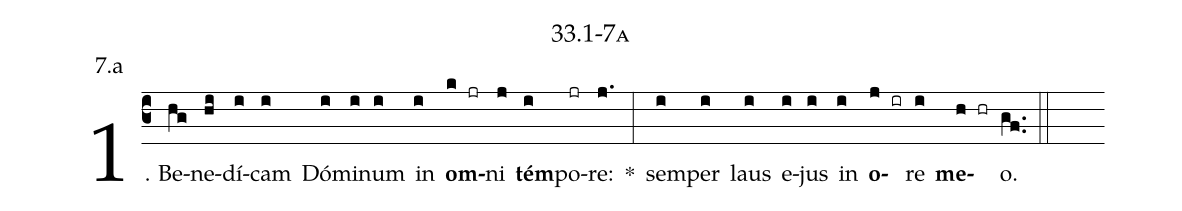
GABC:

name: 33.1-7a;
annotation: 7.a;
%%
(c3)1. Be(hg)ne(hi)dí(i)cam(i) Dó(i)mi(i)num(i) in(i) <b>om</b>(k jr)ni(j) <b>tém</b>(i)po(jr)re:(j.) *(:) sem(i)per(i) laus(i) e(i)jus(i) in(i) <b>o</b>(j ir)re(i) <b>me</b>(h hr)o.(gf..) (::)
